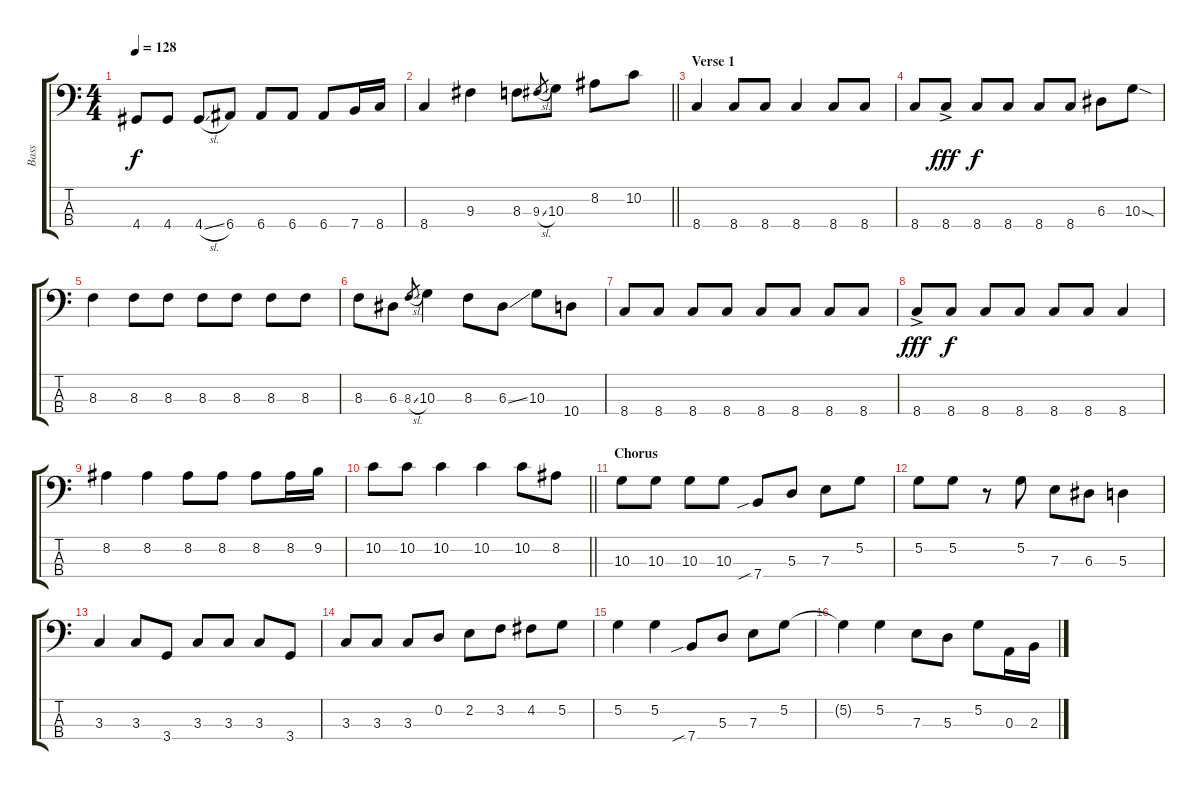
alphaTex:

\track ("Bass" "Bass") {instrument electricbassfinger}
\staff {score tabs}
\tuning (G2 D2 A1 E1) {hide}
\ts (4 4)
\tempo 128
\clef f4
\ks c
4.4.8{dy f} 4.4.8 4.4{sl}.8 6.4.8 6.4.8 6.4.8 6.4.8 7.4.16 8.4.16 |
\barLineRight lightlight
8.4.4 9.3.4 8.3.8 9.3{sl}.8{gr} 10.3.8 8.2.8 10.2.8 |
\section ("" "Verse 1")
8.4.4 8.4.8 8.4.8 8.4.4 8.4.8 8.4.8 |
8.4.8 8.4{ac}.8{dy fff} 8.4.8{dy f} 8.4.8 8.4.8 8.4.8 6.3.8 10.3{sod}.8 |
8.3.4 8.3.8 8.3.8 8.3.8 8.3.8 8.3.8 8.3.8 |
8.3.8 6.3.8 8.3{sl}.8{gr} 10.3.4 8.3.8 6.3{ss}.8 10.3.8 10.4.8 |
8.4.8 8.4.8 8.4.8 8.4.8 8.4.8 8.4.8 8.4.8 8.4.8 |
8.4{ac}.8{dy fff} 8.4.8{dy f} 8.4.8 8.4.8 8.4.8 8.4.8 8.4.4 |
8.2.4 8.2.4 8.2.8 8.2.8 8.2.8 8.2.16 9.2.16 |
\barLineRight lightlight
10.2.8 10.2.8 10.2.4 10.2.4 10.2.8 8.2.8 |
\section ("" "Chorus")
10.3.8 10.3.8 10.3.8 10.3.8 7.4{sib}.8 5.3.8 7.3.8 5.2.8 |
5.2.8 5.2.8 r.8 5.2.8 7.3.8 6.3.8 5.3.4 |
3.3.4 3.3.8 3.4.8 3.3.8 3.3.8 3.3.8 3.4.8 |
3.3.8 3.3.8 3.3.8 0.2.8 2.2.8 3.2.8 4.2.8 5.2.8 |
5.2.4 5.2.4 7.4{sib}.8 5.3.8 7.3.8 5.2.8 |
5.2{t}.4 5.2.4 7.3.8 5.3.8 5.2.8 0.3.16 2.3.16
